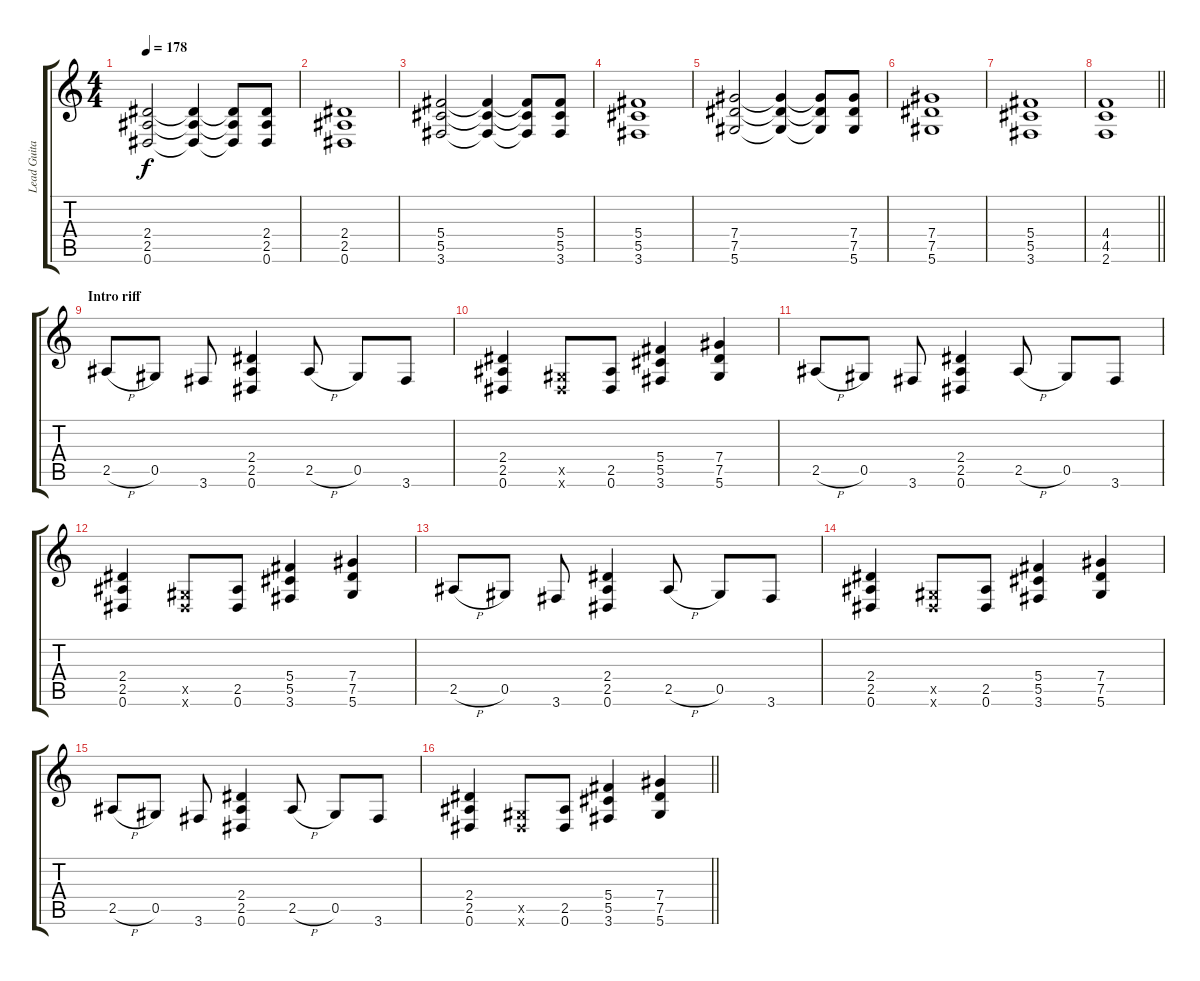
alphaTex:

\track ("Lead Guitar" "Lead Guita") {instrument distortionguitar}
\staff {score tabs}
\tuning (Eb4 Bb3 Gb3 Db3 Ab2 Eb2) {hide}
\ts (4 4)
\tempo 178
\clef g2
\ks c
(2.4 2.5 0.6).2{dy f} (2.4{t} 2.5{t} 0.6{t}).4 (2.4{t} 2.5{t} 0.6{t}).8 (2.4 2.5 0.6).8 |
(2.4 2.5 0.6).1 |
(5.4 5.5 3.6).2 (5.4{t} 5.5{t} 3.6{t}).4 (5.4{t} 5.5{t} 3.6{t}).8 (5.4 5.5 3.6).8 |
(5.4 5.5 3.6).1 |
(7.4 7.5 5.6).2 (7.4{t} 7.5{t} 5.6{t}).4 (7.4{t} 7.5{t} 5.6{t}).8 (7.4 7.5 5.6).8 |
(7.4 7.5 5.6).1 |
(5.4 5.5 3.6).1 |
\barLineRight lightlight
(4.4 4.5 2.6).1 |
\section ("" "Intro riff")
2.5{h}.8 0.5.8 3.6.8 (2.4 2.5 0.6).4 2.5{h}.8 0.5.8 3.6.8 |
(2.4 2.5 0.6).4 (0.5{x} 0.6{x}).8 (2.5 0.6).8 (5.4 5.5 3.6).4 (7.4 7.5 5.6).4 |
2.5{h}.8 0.5.8 3.6.8 (2.4 2.5 0.6).4 2.5{h}.8 0.5.8 3.6.8 |
(2.4 2.5 0.6).4 (0.5{x} 0.6{x}).8 (2.5 0.6).8 (5.4 5.5 3.6).4 (7.4 7.5 5.6).4 |
2.5{h}.8 0.5.8 3.6.8 (2.4 2.5 0.6).4 2.5{h}.8 0.5.8 3.6.8 |
(2.4 2.5 0.6).4 (0.5{x} 0.6{x}).8 (2.5 0.6).8 (5.4 5.5 3.6).4 (7.4 7.5 5.6).4 |
2.5{h}.8 0.5.8 3.6.8 (2.4 2.5 0.6).4 2.5{h}.8 0.5.8 3.6.8 |
\barLineRight lightlight
(2.4 2.5 0.6).4 (0.5{x} 0.6{x}).8 (2.5 0.6).8 (5.4 5.5 3.6).4 (7.4 7.5 5.6).4
